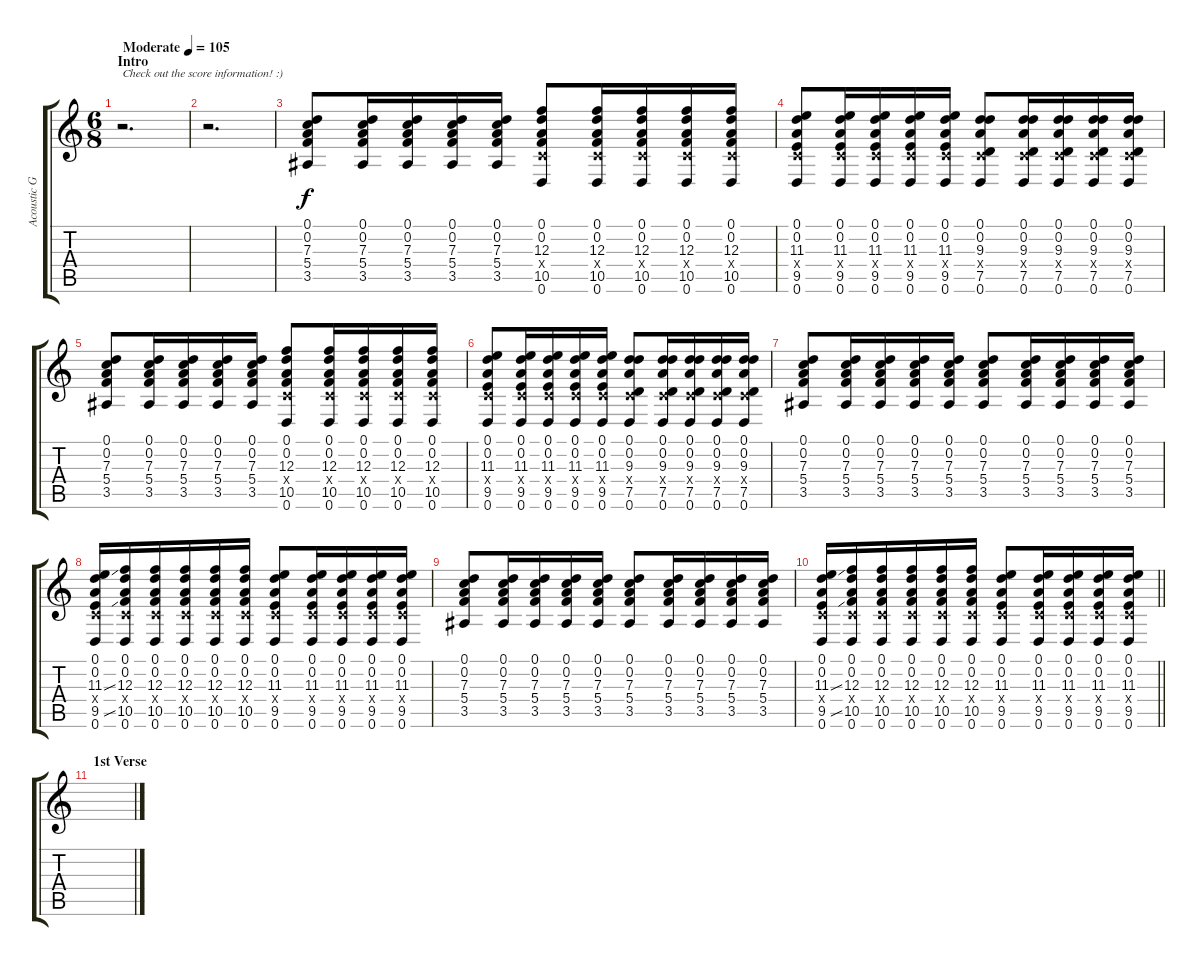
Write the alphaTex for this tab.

\track ("Acoustic Guitar" "Acoustic G") {instrument acousticguitarsteel}
\staff {score tabs}
\tuning (D4 A3 F3 C3 G2 D2) {hide}
\ts (6 8)
\section ("" "Intro")
\tempo (105 "Moderate")
\clef g2
\ks c
r.2{d txt "Check out the score information! :)" dy f instrument acousticguitarsteel} |
r.2{d} |
(0.1 0.2 7.3 5.4 3.5).8 (0.1 0.2 7.3 5.4 3.5).16 (0.1 0.2 7.3 5.4 3.5).16 (0.1 0.2 7.3 5.4 3.5).16 (0.1 0.2 7.3 5.4 3.5).16 (0.1 0.2 12.3 0.4{x} 10.5 0.6).8 (0.1 0.2 12.3 0.4{x} 10.5 0.6).16 (0.1 0.2 12.3 0.4{x} 10.5 0.6).16 (0.1 0.2 12.3 0.4{x} 10.5 0.6).16 (0.1 0.2 12.3 0.4{x} 10.5 0.6).16 |
(0.1 0.2 11.3 0.4{x} 9.5 0.6).8 (0.1 0.2 11.3 0.4{x} 9.5 0.6).16 (0.1 0.2 11.3 0.4{x} 9.5 0.6).16 (0.1 0.2 11.3 0.4{x} 9.5 0.6).16 (0.1 0.2 11.3 0.4{x} 9.5 0.6).16 (0.1 0.2 9.3 0.4{x} 7.5 0.6).8 (0.1 0.2 9.3 0.4{x} 7.5 0.6).16 (0.1 0.2 9.3 0.4{x} 7.5 0.6).16 (0.1 0.2 9.3 0.4{x} 7.5 0.6).16 (0.1 0.2 9.3 0.4{x} 7.5 0.6).16 |
(0.1 0.2 7.3 5.4 3.5).8 (0.1 0.2 7.3 5.4 3.5).16 (0.1 0.2 7.3 5.4 3.5).16 (0.1 0.2 7.3 5.4 3.5).16 (0.1 0.2 7.3 5.4 3.5).16 (0.1 0.2 12.3 0.4{x} 10.5 0.6).8 (0.1 0.2 12.3 0.4{x} 10.5 0.6).16 (0.1 0.2 12.3 0.4{x} 10.5 0.6).16 (0.1 0.2 12.3 0.4{x} 10.5 0.6).16 (0.1 0.2 12.3 0.4{x} 10.5 0.6).16 |
(0.1 0.2 11.3 0.4{x} 9.5 0.6).8 (0.1 0.2 11.3 0.4{x} 9.5 0.6).16 (0.1 0.2 11.3 0.4{x} 9.5 0.6).16 (0.1 0.2 11.3 0.4{x} 9.5 0.6).16 (0.1 0.2 11.3 0.4{x} 9.5 0.6).16 (0.1 0.2 9.3 0.4{x} 7.5 0.6).8 (0.1 0.2 9.3 0.4{x} 7.5 0.6).16 (0.1 0.2 9.3 0.4{x} 7.5 0.6).16 (0.1 0.2 9.3 0.4{x} 7.5 0.6).16 (0.1 0.2 9.3 0.4{x} 7.5 0.6).16 |
(0.1 0.2 7.3 5.4 3.5).8 (0.1 0.2 7.3 5.4 3.5).16 (0.1 0.2 7.3 5.4 3.5).16 (0.1 0.2 7.3 5.4 3.5).16 (0.1 0.2 7.3 5.4 3.5).16 (0.1 0.2 7.3 5.4 3.5).8 (0.1 0.2 7.3 5.4 3.5).16 (0.1 0.2 7.3 5.4 3.5).16 (0.1 0.2 7.3 5.4 3.5).16 (0.1 0.2 7.3 5.4 3.5).16 |
(0.1 0.2 11.3{ss} 0.4{x} 9.5{ss} 0.6).16 (0.1 0.2 12.3 0.4{x} 10.5 0.6).16 (0.1 0.2 12.3 0.4{x} 10.5 0.6).16 (0.1 0.2 12.3 0.4{x} 10.5 0.6).16 (0.1 0.2 12.3 0.4{x} 10.5 0.6).16 (0.1 0.2 12.3 0.4{x} 10.5 0.6).16 (0.1 0.2 11.3 0.4{x} 9.5 0.6).8 (0.1 0.2 11.3 0.4{x} 9.5 0.6).16 (0.1 0.2 11.3 0.4{x} 9.5 0.6).16 (0.1 0.2 11.3 0.4{x} 9.5 0.6).16 (0.1 0.2 11.3 0.4{x} 9.5 0.6).16 |
(0.1 0.2 7.3 5.4 3.5).8 (0.1 0.2 7.3 5.4 3.5).16 (0.1 0.2 7.3 5.4 3.5).16 (0.1 0.2 7.3 5.4 3.5).16 (0.1 0.2 7.3 5.4 3.5).16 (0.1 0.2 7.3 5.4 3.5).8 (0.1 0.2 7.3 5.4 3.5).16 (0.1 0.2 7.3 5.4 3.5).16 (0.1 0.2 7.3 5.4 3.5).16 (0.1 0.2 7.3 5.4 3.5).16 |
\barLineRight lightlight
(0.1 0.2 11.3{ss} 0.4{x} 9.5{ss} 0.6).16 (0.1 0.2 12.3 0.4{x} 10.5 0.6).16 (0.1 0.2 12.3 0.4{x} 10.5 0.6).16 (0.1 0.2 12.3 0.4{x} 10.5 0.6).16 (0.1 0.2 12.3 0.4{x} 10.5 0.6).16 (0.1 0.2 12.3 0.4{x} 10.5 0.6).16 (0.1 0.2 11.3 0.4{x} 9.5 0.6).8 (0.1 0.2 11.3 0.4{x} 9.5 0.6).16 (0.1 0.2 11.3 0.4{x} 9.5 0.6).16 (0.1 0.2 11.3 0.4{x} 9.5 0.6).16 (0.1 0.2 11.3 0.4{x} 9.5 0.6).16 |
\section ("" "1st Verse")
